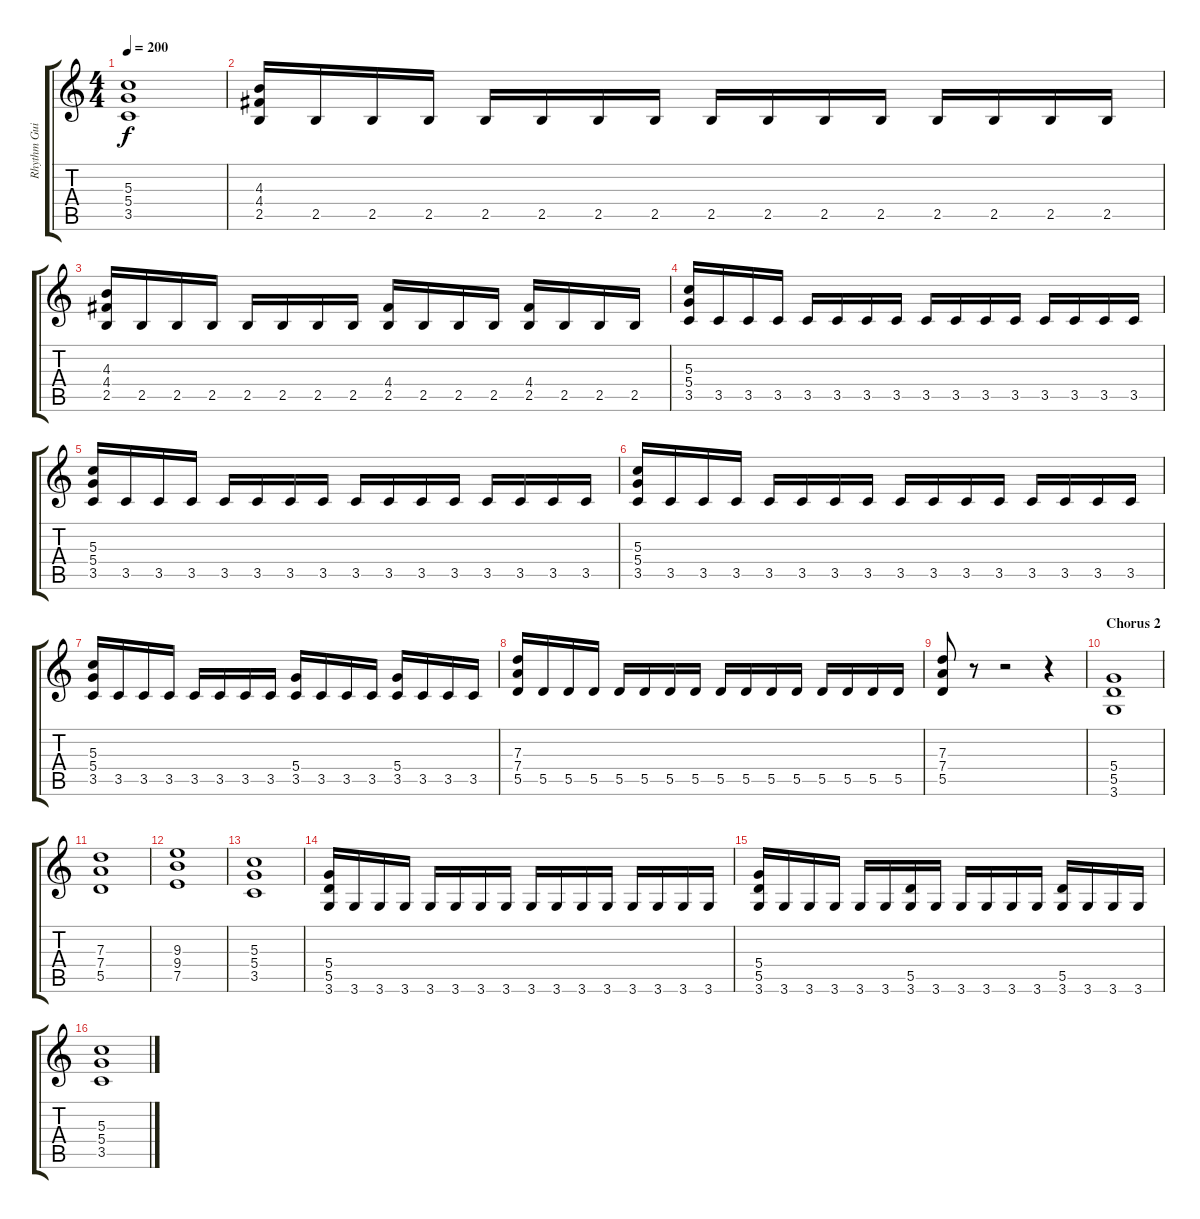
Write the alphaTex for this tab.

\track ("Rhythm Guitar 1" "Rhythm Gui") {instrument distortionguitar}
\staff {score tabs}
\tuning (E4 B3 G3 D3 A2 E2) {hide}
\ts (4 4)
\tempo 200
\clef g2
\ks c
(5.3{t} 5.4{t} 3.5{t}).1{dy f} |
(4.3 4.4 2.5).16 2.5.16 2.5.16 2.5.16 2.5.16 2.5.16 2.5.16 2.5.16 2.5.16 2.5.16 2.5.16 2.5.16 2.5.16 2.5.16 2.5.16 2.5.16 |
(4.3 4.4 2.5).16 2.5.16 2.5.16 2.5.16 2.5.16 2.5.16 2.5.16 2.5.16 (4.4 2.5).16 2.5.16 2.5.16 2.5.16 (4.4 2.5).16 2.5.16 2.5.16 2.5.16 |
(5.3 5.4 3.5).16 3.5.16 3.5.16 3.5.16 3.5.16 3.5.16 3.5.16 3.5.16 3.5.16 3.5.16 3.5.16 3.5.16 3.5.16 3.5.16 3.5.16 3.5.16 |
(5.3 5.4 3.5).16 3.5.16 3.5.16 3.5.16 3.5.16 3.5.16 3.5.16 3.5.16 3.5.16 3.5.16 3.5.16 3.5.16 3.5.16 3.5.16 3.5.16 3.5.16 |
(5.3 5.4 3.5).16 3.5.16 3.5.16 3.5.16 3.5.16 3.5.16 3.5.16 3.5.16 3.5.16 3.5.16 3.5.16 3.5.16 3.5.16 3.5.16 3.5.16 3.5.16 |
(5.3 5.4 3.5).16 3.5.16 3.5.16 3.5.16 3.5.16 3.5.16 3.5.16 3.5.16 (5.4 3.5).16 3.5.16 3.5.16 3.5.16 (5.4 3.5).16 3.5.16 3.5.16 3.5.16 |
(7.3 7.4 5.5).16 5.5.16 5.5.16 5.5.16 5.5.16 5.5.16 5.5.16 5.5.16 5.5.16 5.5.16 5.5.16 5.5.16 5.5.16 5.5.16 5.5.16 5.5.16 |
(7.3 7.4 5.5).8 r.8 r.2 r.4 |
\section ("" "Chorus 2")
(5.4 5.5 3.6).1 |
(7.3 7.4 5.5).1 |
(9.3 9.4 7.5).1 |
(5.3 5.4 3.5).1 |
(5.4 5.5 3.6).16 3.6.16 3.6.16 3.6.16 3.6.16 3.6.16 3.6.16 3.6.16 3.6.16 3.6.16 3.6.16 3.6.16 3.6.16 3.6.16 3.6.16 3.6.16 |
(5.4 5.5 3.6).16 3.6.16 3.6.16 3.6.16 3.6.16 3.6.16 (5.5 3.6).16 3.6.16 3.6.16 3.6.16 3.6.16 3.6.16 (5.5 3.6).16 3.6.16 3.6.16 3.6.16 |
(5.3 5.4 3.5).1
